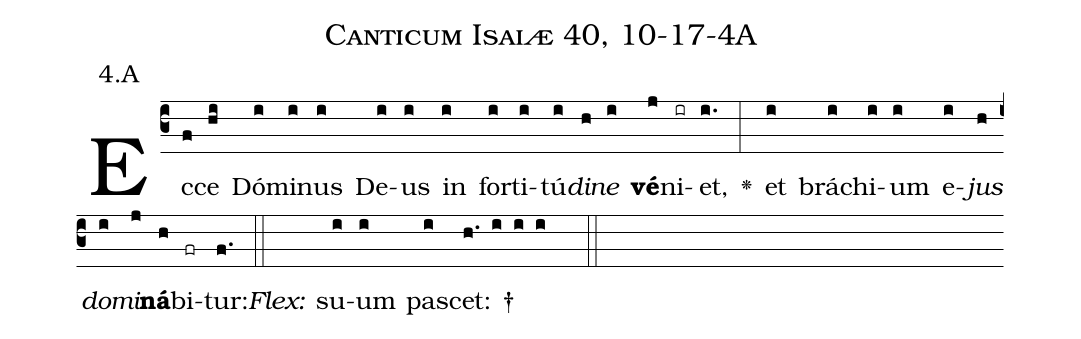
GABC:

name: Canticum Isaiæ 40, 10-17-4A;
annotation: 4.A;
%%
(c3)Ec(f)ce(hi) Dó(i)mi(i)nus(i) De(i)us(i) in(i) for(i)ti(i)tú(i)<i>di</i>(h)<i>ne</i>(i) <b>vé</b>(j)ni(ir)et,(i.) <v>\greheightstar</v>(:) et(i) brá(i)chi(i)um(i) e(i)<i>jus</i>(h) <i>do</i>(i)<i>mi</i>(j)<b>ná</b>(h)bi(fr)tur:(f.) (::)
<i>Flex:</i>()  su(i)um(i) pa(i)scet: †(h. i i i  ::)

%E(i) u(h) o(i) u(j) a(h) e.(f.) (::)
